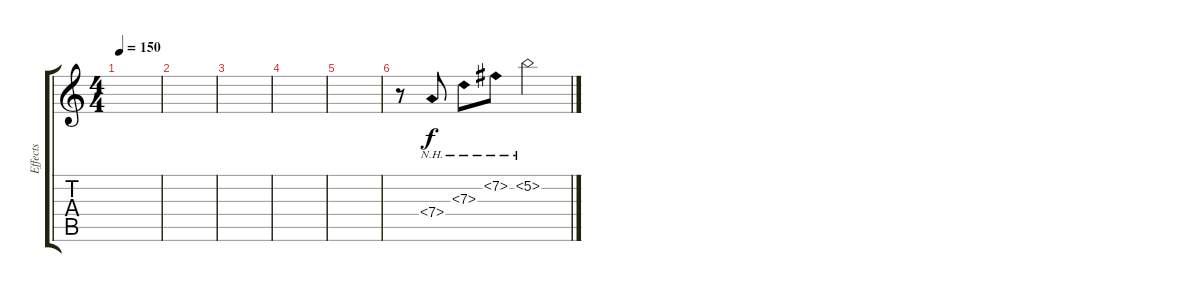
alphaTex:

\track ("Effects" "Effects") {instrument reversecymbal}
\staff {score tabs}
\tuning (E4 B3 G3 D3 A2 E2) {hide}
\ts (4 4)
\tempo 150
\clef g2
\ks c
|
|
|
|
|
r.8{instrument guitarharmonics} 7.4{nh}.8 7.3{nh}.8 7.2{nh}.8 5.2{nh}.2
